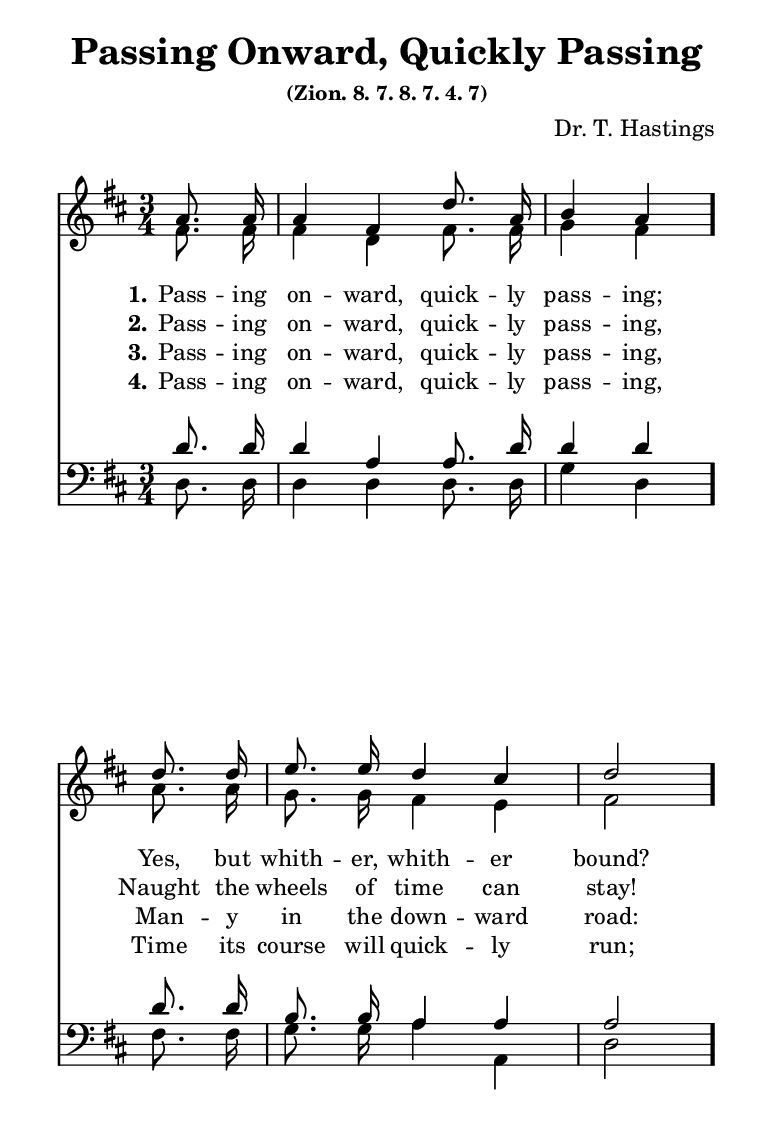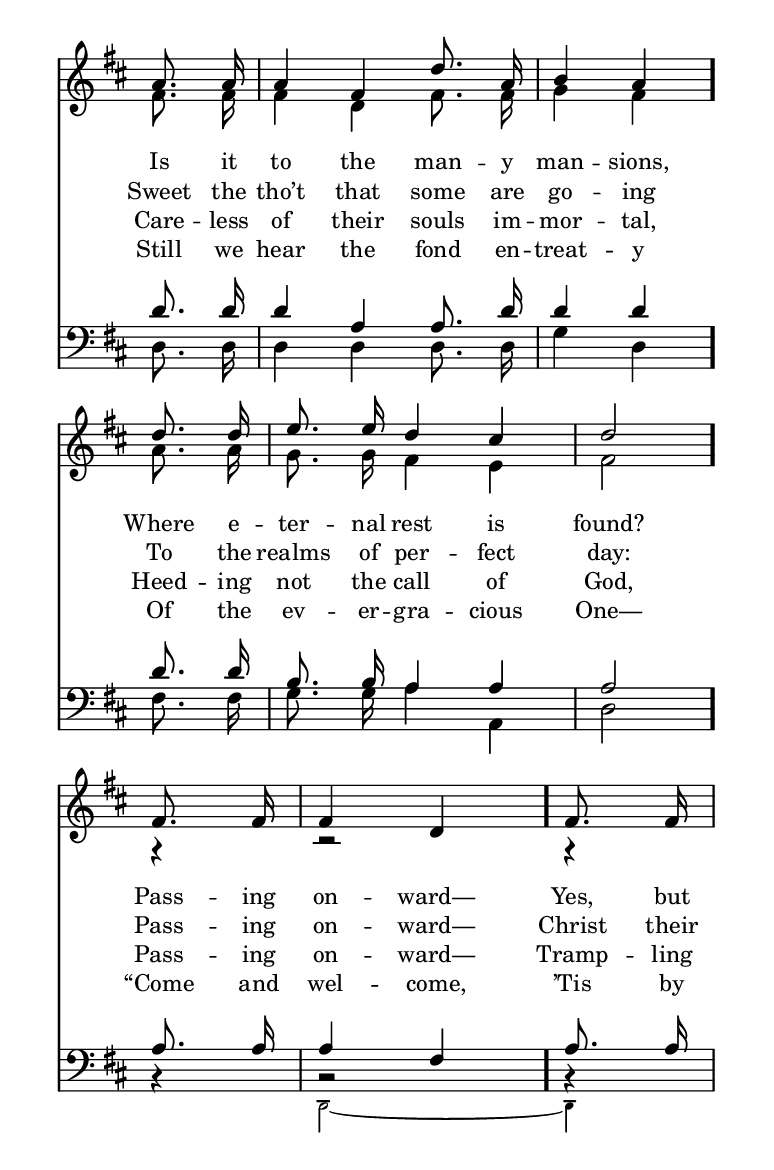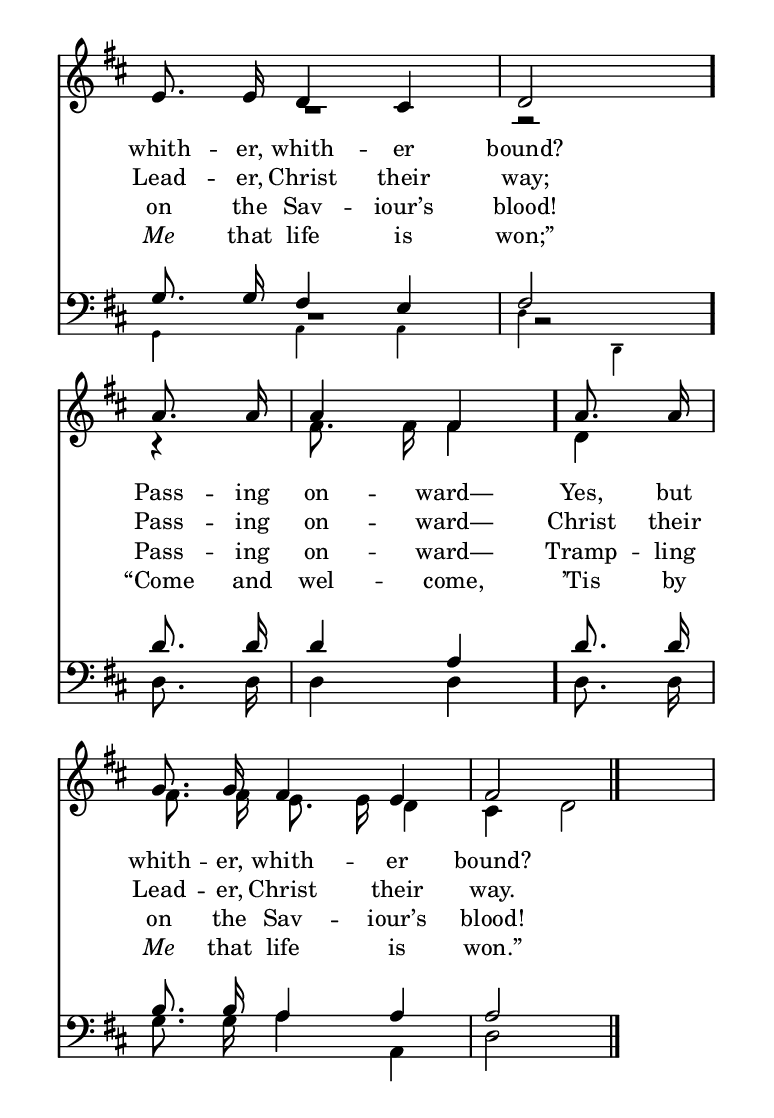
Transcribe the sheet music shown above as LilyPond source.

\include "common/global.ily"
\paper {
  \include "common/paper.ily"
  %ragged-bottom = ##t
  %ragged-last-bottom = ##t
  %systems-per-page = ##f
  %page-count = ##f
}

\header{
  title = "Passing Onward, Quickly Passing"
  subsubtitle = "(Zion. 8. 7. 8. 7. 4. 7)"
  %meter = "8.7.8.7.4.7"
  %poet = ""
  composer = "Dr. T. Hastings"
  %copyright = ""
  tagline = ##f
}

% for fermata in MIDI
ta = { \tempo 4=80 }
tb = { \tempo 4=40 }

patternAA = { c8. c16 | c4 c4 c8. c16 | c4 c4 }

patternBA = { c8. c16 | c8. c16 c4 c4 | c2 }
patternBB = { c4 | \once \override MultiMeasureRest.staff-position = #-8 R1*3/4 | c2 }
% needs more tweaking that we can provide in a pattern
%patternBC = { r4 | \once \override MultiMeasureRest.staff-position = #-2 R1*3/4 | r2 }

patternCA = { c8. c16 | c4 c4 }
patternCB = { c4 | c2 }

global = {
  \include "common/overrides.ily"
  \override Staff.TimeSignature.style = #'()
  \time 3/4
  \override Score.MetronomeMark.transparent = ##t % hide all fermata changes too
  \ta
  \key d \major
  \partial 4
  \autoBeamOff
}

notesSoprano = {
\global
\relative c'' {

  \changePitch \patternAA { a a | a fis d' a | b a }
  \changePitch \patternBA { d d | e e d cis  | d   }
  \changePitch \patternAA { a a | a fis d' a | b a }
  \changePitch \patternBA { d d | e e d cis  | d   }

  \changePitch \patternCA { fis, fis | fis d     }
  \changePitch \patternBA { fis fis  | e e d cis | d   }
  \changePitch \patternCA { a' a     | a fis     }
  \changePitch \patternBA { a a      | g g fis e | fis }

  \bar "|."

}
}

notesAlto = {
\global
\relative e' {

  \changePitch \patternAA { fis fis | fis d fis fis | g fis }
  \changePitch \patternBA { a a     | g g fis e     | fis   }
  \changePitch \patternAA { fis fis | fis d fis fis | g fis }
  \changePitch \patternBA { a a     | g g fis e     | fis   }

  \changePitch \patternCB { r       | r         }
  \changePitch \patternBB { r       | r         | r }
  \changePitch \patternCA { fis fis | fis d     }
  \changePitch \patternBA { fis fis | e e d cis | d }

}
}

notesTenor = {
\global
\relative a {

  \changePitch \patternAA { d d | d a a d | d d }
  \changePitch \patternBA { d d | b b a a | a   }
  \changePitch \patternAA { d d | d a a d | d d }
  \changePitch \patternBA { d d | b b a a | a   }

  \changePitch \patternCA { a a  | a fis     }
  \changePitch \patternBA { a a  | g g fis e | fis }
  \changePitch \patternCA { d' d | d a       }
  \changePitch \patternBA { d d  | b b a a   | a   }

}
}

notesBass = {
\global
\relative f {

  \changePitch \patternAA { d d | d d d d | g d }
  \changePitch \patternBA { fis fis | g g a a, | d }
  \changePitch \patternAA { d d | d d d d | g d }
  \changePitch \patternBA { fis fis | g g a a, | d }

<<
  { b4 \rest | b2 \rest }
\\
  \override NoteHead.font-size = #-4 { \skip 4 | d,2 ~ }
>>

<<
  % XXX hacky (extra-offset doesn't scale, for one thing)
  { b'4 \rest | \once \override Rest.extra-offset = #'(15 . 0) b1*3/4 \rest | \once \override Rest.extra-offset = #'(1.7 . 0) b2 \rest }
\\
  \override NoteHead.font-size = #-4 { d,4 g4 a4 a4 | d4 d,4 }
>>

  \changePitch \patternCA { d' d | d d }
  \changePitch \patternBA { d d | g g a a, | d }

}
}

wordsA = \lyricmode {
\set stanza = "1."

Pass -- ing on -- ward, quick -- ly pass -- ing; \bar "."
Yes, but whith -- er, whith -- er bound? \bar "." \break
Is it to the man -- y man -- sions, \bar "."
Where e -- ter -- nal rest is found? \bar "." \break
Pass -- ing on -- ward— \bar "."
Yes, but whith -- er, whith -- er bound? \bar "." \break
Pass -- ing on -- ward— \bar "."
Yes, but whith -- er, whith -- er bound? \bar "." \break

}

wordsB = \lyricmode {
\set stanza = "2."

Pass -- ing on -- ward, quick -- ly pass -- ing,
Naught the wheels of time can stay!
Sweet the tho’t that some are go -- ing
To the realms of per -- fect day:
Pass -- ing on -- ward—
Christ their Lead -- er, Christ their way;
Pass -- ing on -- ward—
Christ their Lead -- er, Christ their way.

}

wordsC = \lyricmode {
\set stanza = "3."

Pass -- ing on -- ward, quick -- ly pass -- ing,
Man -- y in the down -- ward road:
Care -- less of their souls im -- mor -- tal,
Heed -- ing not the call of God,
Pass -- ing on -- ward—
Tramp -- ling on the Sav -- iour’s blood!
Pass -- ing on -- ward—
Tramp -- ling on the Sav -- iour’s blood!

}

wordsD = \lyricmode {
\set stanza = "4."

Pass -- ing on -- ward, quick -- ly pass -- ing,
Time its course will quick -- ly run;
Still we hear the fond en -- treat -- y
Of the ev -- er -- gra -- cious One—
“Come and wel -- come,
’Tis by { \italicsOn } Me { \italicsOff } that life is won;”
“Come and wel -- come,
’Tis by { \italicsOn } Me { \italicsOff } that life is won.”

}

\score {
  \context ChoirStaff <<
    \context Staff = upper <<
      \set ChoirStaff.systemStartDelimiter = #'SystemStartBar
      \context Voice  = sopranos { \voiceOne << \notesSoprano >> }
      \context Voice  = altos { \voiceTwo << \notesAlto >> }
      \context Lyrics = one   \lyricsto sopranos \wordsA
      \context Lyrics = two   \lyricsto sopranos \wordsB
      \context Lyrics = three \lyricsto sopranos \wordsC
      \context Lyrics = four  \lyricsto sopranos \wordsD
      %\context Lyrics = five  \lyricsto sopranos \wordsE
    >>
    \context Staff = men <<
      \clef bass
      \context Voice  = tenors { \voiceOne << \notesTenor >> }
      \context Voice  = basses { \voiceTwo << \notesBass >> }
    >>
  >>
  \layout {
    \include "common/layout.ily"
  }
  \midi{
    \include "common/midi.ily"
  }
}

\version "2.18.0"  % necessary for upgrading to future LilyPond versions.

% vi:set et ts=2 sw=2 ai nocindent syntax=lilypond
